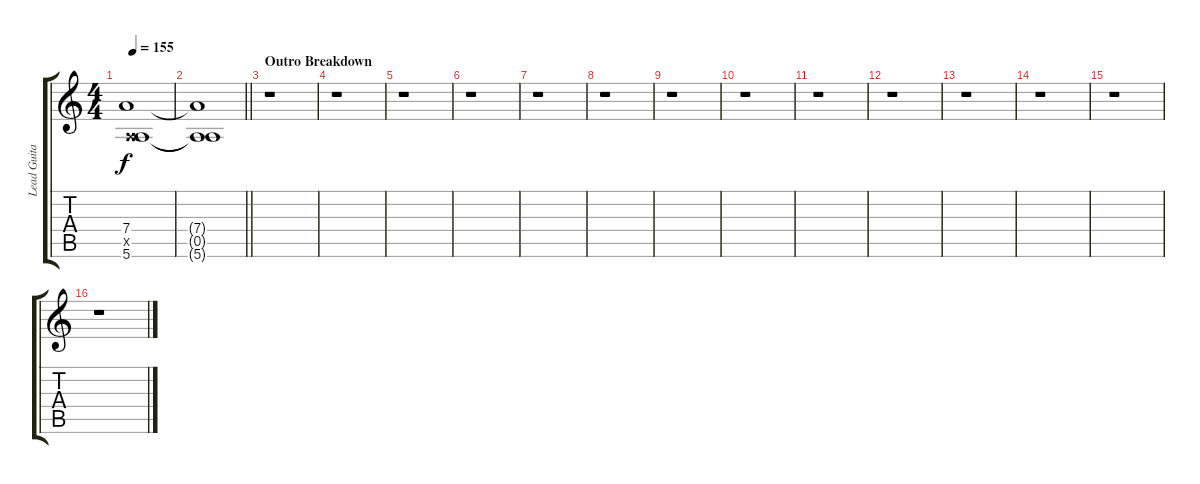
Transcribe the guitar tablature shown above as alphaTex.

\track ("Lead Guitar (Tom)" "Lead Guita") {instrument distortionguitar}
\staff {score tabs}
\tuning (E4 B3 G3 D3 A2 E2) {hide}
\ts (4 4)
\tempo 155
\clef g2
\ks c
(7.4 0.5{x} 5.6).1{dy f volume 2} |
\barLineRight lightlight
(7.4{t} 0.5{t} 5.6{t}).1 |
\section ("" "Outro Breakdown")
r.1 |
r.1 |
r.1 |
r.1 |
r.1 |
r.1 |
r.1 |
r.1 |
r.1 |
r.1 |
r.1 |
r.1 |
r.1 |
r.1
